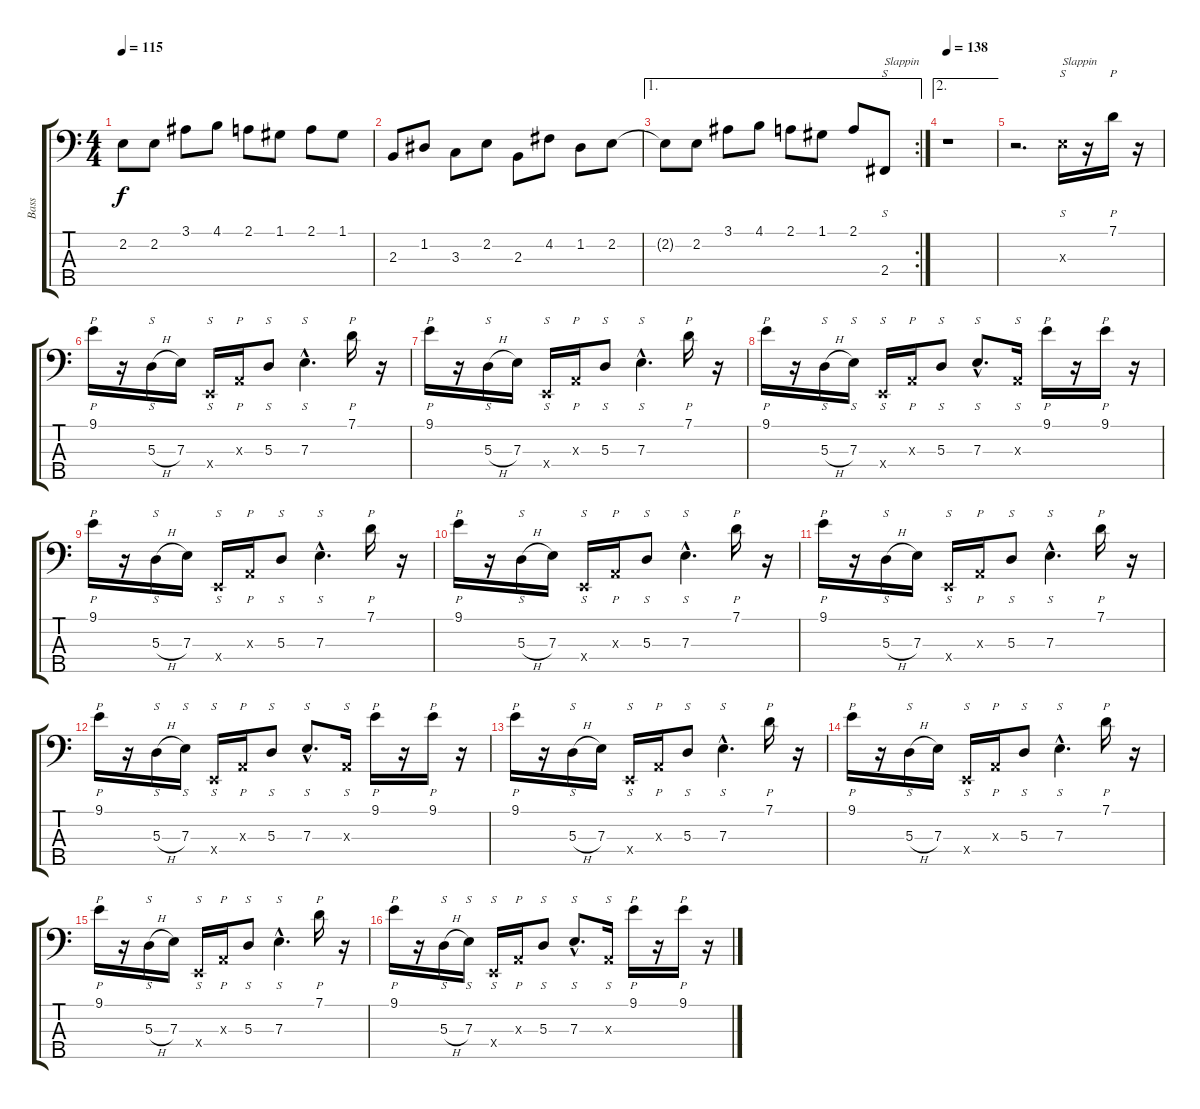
\track ("Bass" "Bass") {instrument slapbass2}
\staff {score tabs}
\tuning (G2 D2 A1 E1 B0) {hide}
\ts (4 4)
\tempo 115
\clef f4
\ks c
2.2{t}.8{dy f} 2.2.8 3.1.8 4.1.8 2.1.8 1.1.8 2.1.8 1.1.8 |
2.3.8 1.2.8 3.3.8 2.2.8 2.3.8 4.2.8 1.2.8 2.2.8 |
\ae 1
\rc 2
2.2{t}.8 2.2.8 3.1.8 4.1.8 2.1.8 1.1.8 2.1.8 2.4.8{s txt "Slappin" instrument slapbass1} |
\ae 2
\tempo 138
r.1 |
r.2{d} 7.3{x}.16{s txt "Slappin" instrument slapbass1} r.16 7.1.16{p} r.16 |
9.1.16{p} r.16 5.3{h}.16{s} 7.3.16 0.4{x}.16{s} 0.3{x}.16{p} 5.3.8{s} 7.3{hac}.4{s d} 7.1.16{p} r.16 |
9.1.16{p} r.16 5.3{h}.16{s} 7.3.16 0.4{x}.16{s} 0.3{x}.16{p} 5.3.8{s} 7.3{hac}.4{s d} 7.1.16{p} r.16 |
9.1.16{p} r.16 5.3{h}.16{s} 7.3.16{s} 0.4{x}.16{s} 0.3{x}.16{p} 5.3.8{s} 7.3{hac}.8{s d} 0.3{x}.16{s} 9.1.16{p} r.16 9.1.16{p} r.16 |
9.1.16{p} r.16 5.3{h}.16{s} 7.3.16 0.4{x}.16{s} 0.3{x}.16{p} 5.3.8{s} 7.3{hac}.4{s d} 7.1.16{p} r.16 |
9.1.16{p} r.16 5.3{h}.16{s} 7.3.16 0.4{x}.16{s} 0.3{x}.16{p} 5.3.8{s} 7.3{hac}.4{s d} 7.1.16{p} r.16 |
9.1.16{p} r.16 5.3{h}.16{s} 7.3.16 0.4{x}.16{s} 0.3{x}.16{p} 5.3.8{s} 7.3{hac}.4{s d} 7.1.16{p} r.16 |
9.1.16{p} r.16 5.3{h}.16{s} 7.3.16{s} 0.4{x}.16{s} 0.3{x}.16{p} 5.3.8{s} 7.3{hac}.8{s d} 0.3{x}.16{s} 9.1.16{p} r.16 9.1.16{p} r.16 |
9.1.16{p} r.16 5.3{h}.16{s} 7.3.16 0.4{x}.16{s} 0.3{x}.16{p} 5.3.8{s} 7.3{hac}.4{s d} 7.1.16{p} r.16 |
9.1.16{p} r.16 5.3{h}.16{s} 7.3.16 0.4{x}.16{s} 0.3{x}.16{p} 5.3.8{s} 7.3{hac}.4{s d} 7.1.16{p} r.16 |
9.1.16{p} r.16 5.3{h}.16{s} 7.3.16 0.4{x}.16{s} 0.3{x}.16{p} 5.3.8{s} 7.3{hac}.4{s d} 7.1.16{p} r.16 |
9.1.16{p} r.16 5.3{h}.16{s} 7.3.16{s} 0.4{x}.16{s} 0.3{x}.16{p} 5.3.8{s} 7.3{hac}.8{s d} 0.3{x}.16{s} 9.1.16{p} r.16 9.1.16{p} r.16
